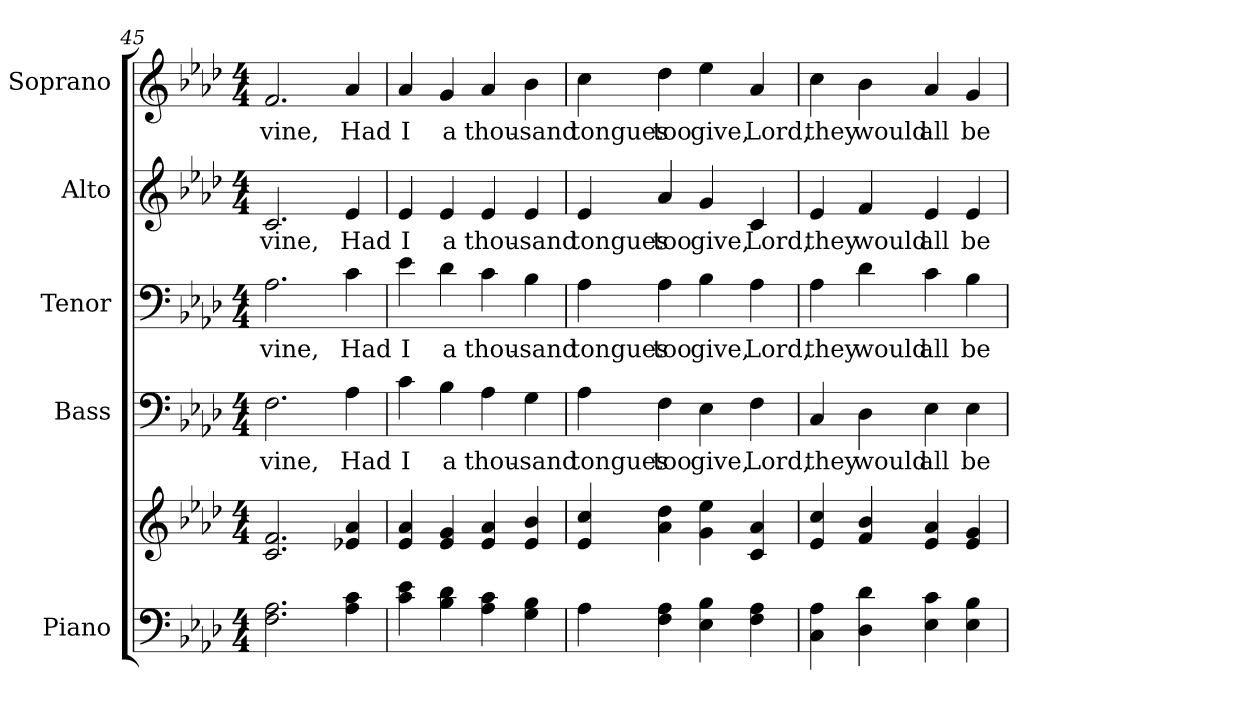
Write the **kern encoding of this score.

**kern	**kern	**kern	**text	**kern	**text	**kern	**text	**kern	**text
*part5	*part5	*part4	*part4	*part3	*part3	*part2	*part2	*part1	*part1
*staff6	*staff5	*staff4	*staff4	*staff3	*staff3	*staff2	*staff2	*staff1	*staff1
*I"Piano	*	*I"Bass	*	*I"Tenor	*	*I"Alto	*	*I"Soprano	*
*I'Pno.	*	*I'B.	*	*I'T.	*	*I'A.	*	*I'S.	*
!!LO:PB:g=z
*clefF4	*clefG2	*clefF4	*	*clefF4	*	*clefG2	*	*clefG2	*
*k[b-e-a-d-]	*k[b-e-a-d-]	*k[b-e-a-d-]	*	*k[b-e-a-d-]	*	*k[b-e-a-d-]	*	*k[b-e-a-d-]	*
*A-:	*A-:	*A-:	*	*A-:	*	*A-:	*	*A-:	*
*M4/4	*M4/4	*M4/4	*	*M4/4	*	*M4/4	*	*M4/4	*
=45	=45	=45	=45	=45	=45	=45	=45	=45	=45
!	!	!	!LO:LY:b:color=#000000	!	!	!	!	!	!
!	!	!	!	!	!LO:LY:b:color=#000000	!	!	!	!
!	!	!	!	!	!	!	!LO:LY:b:color=#000000	!	!
!	!	!	!	!	!	!	!	!	!LO:LY:b:color=#000000
2.Fi\ 2.A-i	2.ci/ 2.fi	2.Fi\	-vine,	2.A-i\	-vine,	2.ci/	-vine,	2.fi/	-vine,
!	!	!	!LO:LY:b:color=#000000	!	!	!	!	!	!
!	!	!	!	!	!LO:LY:b:color=#000000	!	!	!	!
!	!	!	!	!	!	!	!LO:LY:b:color=#000000	!	!
!	!	!	!	!	!	!	!	!	!LO:LY:b:color=#000000
4A-i\ 4ci	4e-Xi/ 4a-i	4A-i\	Had	4ci\	Had	4e-i/	Had	4a-i/	Had
=46	=46	=46	=46	=46	=46	=46	=46	=46	=46
!	!	!	!LO:LY:b:color=#000000	!	!	!	!	!	!
!	!	!	!	!	!LO:LY:b:color=#000000	!	!	!	!
!	!	!	!	!	!	!	!LO:LY:b:color=#000000	!	!
!	!	!	!	!	!	!	!	!	!LO:LY:b:color=#000000
4ci\ 4e-i	4e-i/ 4a-i	4ci\	I	4e-i\	I	4e-i/	I	4a-i/	I
!	!	!	!LO:LY:b:color=#000000	!	!	!	!	!	!
!	!	!	!	!	!LO:LY:b:color=#000000	!	!	!	!
!	!	!	!	!	!	!	!LO:LY:b:color=#000000	!	!
!	!	!	!	!	!	!	!	!	!LO:LY:b:color=#000000
4B-i\ 4d-i	4e-i/ 4gi	4B-i\	a	4d-i\	a	4e-i/	a	4gi/	a
!	!	!	!LO:LY:b:color=#000000	!	!	!	!	!	!
!	!	!	!	!	!LO:LY:b:color=#000000	!	!	!	!
!	!	!	!	!	!	!	!LO:LY:b:color=#000000	!	!
!	!	!	!	!	!	!	!	!	!LO:LY:b:color=#000000
4A-i\ 4ci	4e-i/ 4a-i	4A-i\	thou-	4ci\	thou-	4e-i/	thou-	4a-i/	thou-
!	!	!	!LO:LY:b:color=#000000	!	!	!	!	!	!
!	!	!	!	!	!LO:LY:b:color=#000000	!	!	!	!
!	!	!	!	!	!	!	!LO:LY:b:color=#000000	!	!
!	!	!	!	!	!	!	!	!	!LO:LY:b:color=#000000
4Gi\ 4B-i	4e-i/ 4b-i	4Gi\	-sand	4B-i\	-sand	4e-i/	-sand	4b-i\	-sand
!!LO:PB:g=z
=47	=47	=47	=47	=47	=47	=47	=47	=47	=47
!	!	!	!LO:LY:b:color=#000000	!	!	!	!	!	!
!	!	!	!	!	!LO:LY:b:color=#000000	!	!	!	!
!	!	!	!	!	!	!	!LO:LY:b:color=#000000	!	!
!	!	!	!	!	!	!	!	!	!LO:LY:b:color=#000000
4A-i\	4e-i/ 4cci	4A-i\	tongues	4A-i\	tongues	4e-i/	tongues	4cci\	tongues
!	!	!	!LO:LY:b:color=#000000	!	!	!	!	!	!
!	!	!	!	!	!LO:LY:b:color=#000000	!	!	!	!
!	!	!	!	!	!	!	!LO:LY:b:color=#000000	!	!
!	!	!	!	!	!	!	!	!	!LO:LY:b:color=#000000
4Fi\ 4A-i	4a-i\ 4dd-i	4Fi\	too	4A-i\	too	4a-i/	too	4dd-i\	too
!	!	!	!LO:LY:b:color=#000000	!	!	!	!	!	!
!	!	!	!	!	!LO:LY:b:color=#000000	!	!	!	!
!	!	!	!	!	!	!	!LO:LY:b:color=#000000	!	!
!	!	!	!	!	!	!	!	!	!LO:LY:b:color=#000000
4E-i\ 4B-i	4gi\ 4ee-i	4E-i\	give,	4B-i\	give,	4gi/	give,	4ee-i\	give,
!	!	!	!LO:LY:b:color=#000000	!	!	!	!	!	!
!	!	!	!	!	!LO:LY:b:color=#000000	!	!	!	!
!	!	!	!	!	!	!	!LO:LY:b:color=#000000	!	!
!	!	!	!	!	!	!	!	!	!LO:LY:b:color=#000000
4Fi\ 4A-i	4ci/ 4a-i	4Fi\	Lord,	4A-i\	Lord,	4ci/	Lord,	4a-i/	Lord,
=48	=48	=48	=48	=48	=48	=48	=48	=48	=48
!	!	!	!LO:LY:b:color=#000000	!	!	!	!	!	!
!	!	!	!	!	!LO:LY:b:color=#000000	!	!	!	!
!	!	!	!	!	!	!	!LO:LY:b:color=#000000	!	!
!	!	!	!	!	!	!	!	!	!LO:LY:b:color=#000000
4Ci\ 4A-i	4e-i/ 4cci	4Ci/	they	4A-i\	they	4e-i/	they	4cci\	they
!	!	!	!LO:LY:b:color=#000000	!	!	!	!	!	!
!	!	!	!	!	!LO:LY:b:color=#000000	!	!	!	!
!	!	!	!	!	!	!	!LO:LY:b:color=#000000	!	!
!	!	!	!	!	!	!	!	!	!LO:LY:b:color=#000000
4D-i\ 4d-i	4fi/ 4b-i	4D-i\	would	4d-i\	would	4fi/	would	4b-i\	would
!	!	!	!LO:LY:b:color=#000000	!	!	!	!	!	!
!	!	!	!	!	!LO:LY:b:color=#000000	!	!	!	!
!	!	!	!	!	!	!	!LO:LY:b:color=#000000	!	!
!	!	!	!	!	!	!	!	!	!LO:LY:b:color=#000000
4E-i\ 4ci	4e-i/ 4a-i	4E-i\	all	4ci\	all	4e-i/	all	4a-i/	all
!	!	!	!LO:LY:b:color=#000000	!	!	!	!	!	!
!	!	!	!	!	!LO:LY:b:color=#000000	!	!	!	!
!	!	!	!	!	!	!	!LO:LY:b:color=#000000	!	!
!	!	!	!	!	!	!	!	!	!LO:LY:b:color=#000000
4E-i\ 4B-i	4e-i/ 4gi	4E-i\	be	4B-i\	be	4e-i/	be	4gi/	be
=	=	=	=	=	=	=	=	=	=
*-	*-	*-	*-	*-	*-	*-	*-	*-	*-
